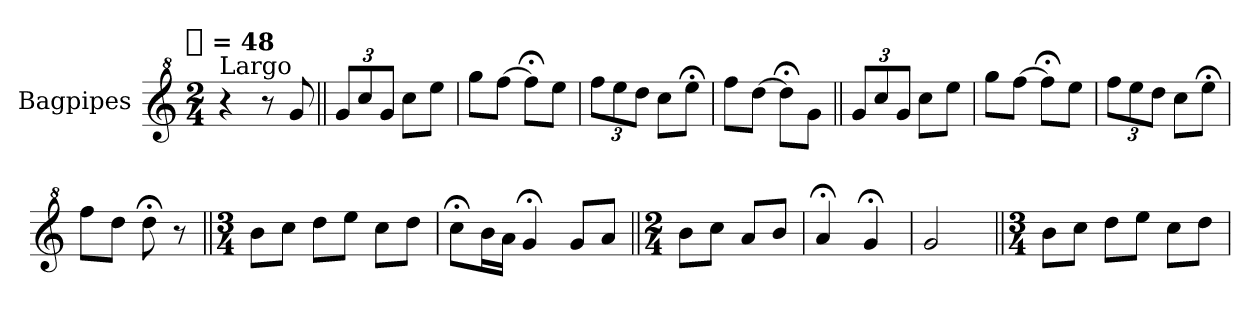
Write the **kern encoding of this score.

**kern
*part1
*staff1
*I"Bagpipes
*I'Bag
*clefG^2
*k[]
!!LO:TX:omd:t=[quarter] = 48
*M2/4
*MM48
=1
!LO:TX:a:t=Largo
4r
8r
8gg
=||
12ggL
12ccc
12ggJ
8cccL
8eeeJ
=
8gggL
[8fffJ
8fff;<L]
8eeeJ
=
12fffL
12eee
12dddJ
8cccL
8eee;<J
=
8fffL
[8dddJ
8ddd;<L]
8ggJ
=||
12ggL
12ccc
12ggJ
8cccL
8eeeJ
=
8gggL
[8fffJ
8fff;<L]
8eeeJ
=
12fffL
12eee
12dddJ
8cccL
8eee;<J
=
8fffL
8dddJ
8ddd;<
8r
=||
*M3/4
8bbL
8cccJ
8dddL
8eeeJ
8cccL
8dddJ
=
8ccc;<L
16bbL
16aaJJ
4gg;<
8ggL
8aaJ
=||
*M2/4
8bbL
8cccJ
8aaL
8bbJ
=
4aa;<
4gg;<
=
2gg
=||
*M3/4
8bbL
8cccJ
8dddL
8eeeJ
8cccL
8dddJ
=
*-
